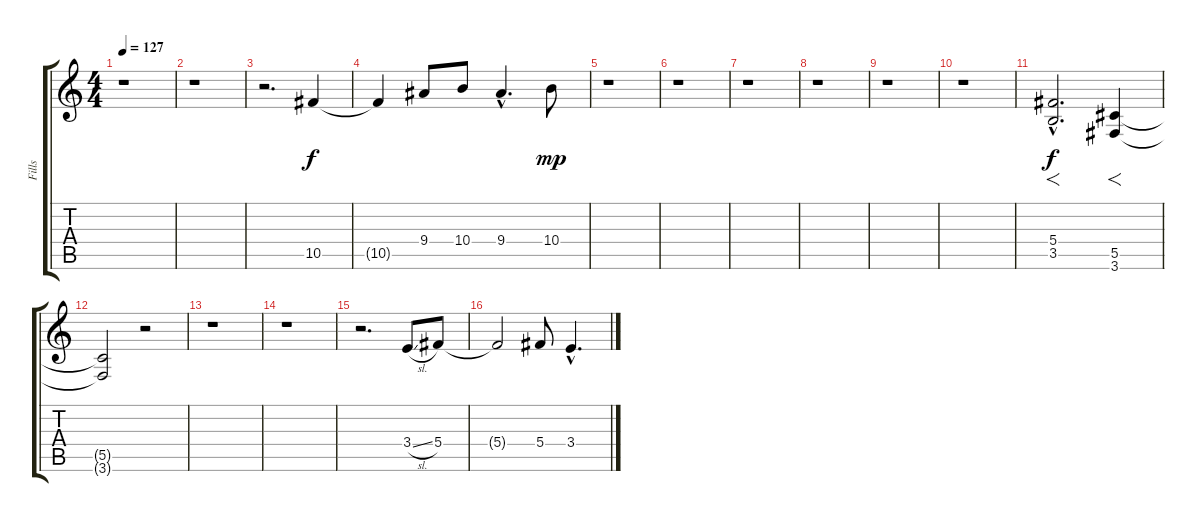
\track ("Fills" "Fills") {instrument distortionguitar}
\staff {score tabs}
\tuning (Eb4 Bb3 Gb3 Db3 Ab2 Eb2) {hide}
\ts (4 4)
\tempo 127
\clef g2
\ks c
r.1{dy f} |
r.1 |
r.2{d} 10.5.4{volume 9} |
10.5{t}.4 9.4.8 10.4.8 9.4{hac}.4{d} 10.4.8{dy mp} |
r.1 |
r.1 |
r.1 |
r.1 |
r.1 |
r.1 |
(5.4{hac} 3.5{hac}).2{f d dy f volume 7} (5.5 3.6).4{f volume 5} |
(5.5{t} 3.6{t}).2 r.2 |
r.1 |
r.1 |
r.2{d} 3.4{sl}.8{volume 12} 5.4.8 |
5.4{t}.2 5.4.8 3.4{hac}.4{d}
